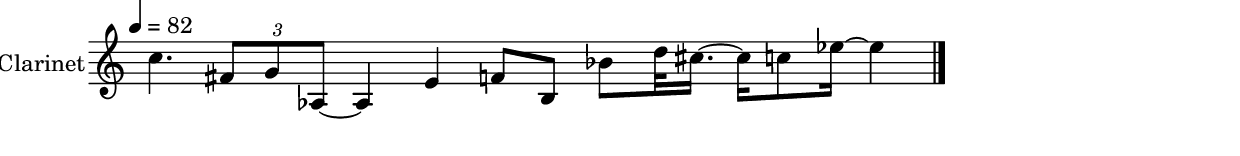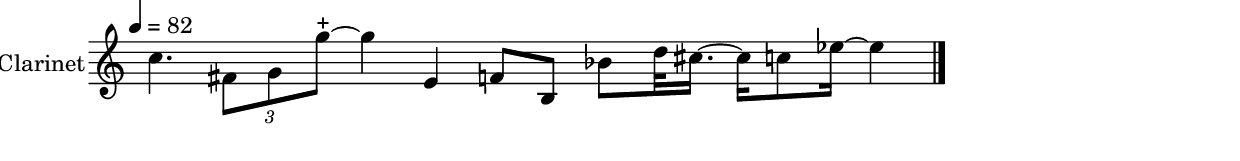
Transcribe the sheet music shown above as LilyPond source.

\version "2.18.2"

%{
BAHPM
Bateria de Avaliação da Habilidade de Percepção Musical
Item: 07_contorno
Igual ou diferente: diferente
%}

%%% INFORMACOES PRE-MUSICA %%%

%%%%%%%%%%%%%
% SUBITEM A %
%%%%%%%%%%%%%


% Inserir nome do instrumento, andamento, compasso, clave

instrumentoNomeItemA = \set Staff.instrumentName = "Clarinet"
andamentoItemA = \tempo 4 = 82
compassoItemA = \time 17/8
clefItemA = \clef treble
keyItemA = \key c \major

%%%%%%%%%%%%%
% SUBITEM B %
%%%%%%%%%%%%%

instrumentoNomeItemB = \instrumentoNomeItemA
andamentoItemB = \andamentoItemA
compassoItemB = \compassoItemA
clefItemB = \clefItemA
keyItemB = \keyItemA

%%%%%%%%%%
% MUSICA %
%%%%%%%%%%

musica = \relative c'' {
% desmarcar as configurções abaixo para itens sem barra de compasso
 \override Staff.TimeSignature #'stencil = ##f
 \accidentalStyle Score.neo-modern
 c4.
 \tag #'itemA { \tuplet 3/2 { fis,8[ g aes,] ~ } aes4 }
 \tag #'itemB { \tuplet 3/2 { fis'8[ g g'] -+ ~ } g4 }
 e,4 f8[ b,]
 bes'8[ d32 cis16.] ~ cis16 c8 ees16 ~ ees4
 \bar "|."
}

%%% Configuração de layout %%%

\include "lilypond-book-preamble.ly"

% desmarcar os itens abaixo para regular alinhamento de itens

\paper {
 ragged-right = ##f 
 line-width = 160\mm
}

%%% CONTEXTOS PARA CADA SUBITEM %%%

itemA = \score {
  \new Staff <<
    \instrumentoNomeItemA
    \andamentoItemA
    \compassoItemA
    \clefItemA
    \keyItemA
    \new Voice { 
      \keepWithTag #'itemA \musica
    }
  >>
}

itemB = \score {
  \new Staff <<
    \instrumentoNomeItemB
    \andamentoItemB
    \compassoItemB
    \clefItemB
    \keyItemB
    \new Voice { 
      \keepWithTag #'itemB \musica
    }
  >>
}



\itemA

% Desmarcar para incluir o subitem B

\itemB